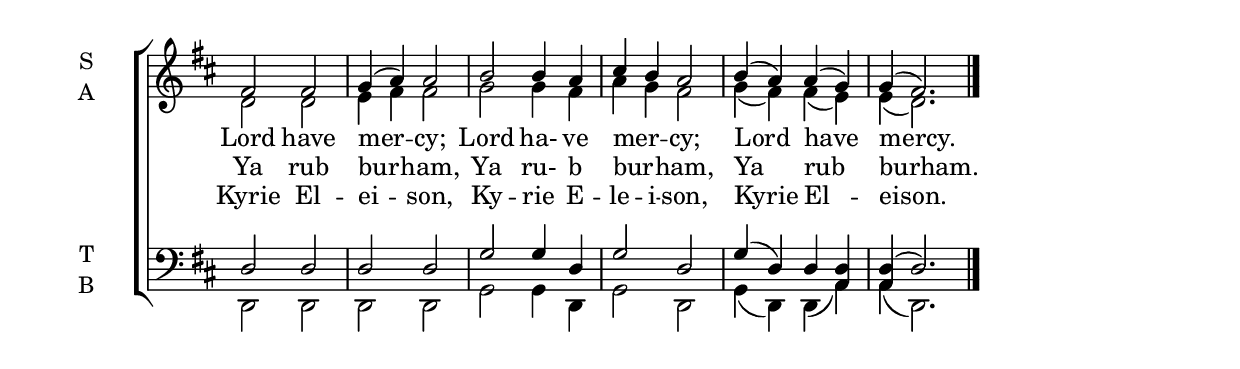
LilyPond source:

\version "2.18.0"

global = {
  \time 4/4 % Not used, Time_signature_engraver is removed from layout
  \key d \major
}

Soprano = \relative f'{ \global fis2  fis2  g4(a)  a2   b2    b4  a    cis4  b  a2     b4(a)  a( g) g(fis2.) \bar "|."}
Alto    = \relative d'{ \global d2    d     e4 fis fis2 g2    g4  fis  a4    g  fis2   g4(fis) fis(e) e(d2.) }

English = \lyricmode  {         Lord  have  mer -- cy;  Lord  ha- ve   mer -- _ cy;    Lord   have   mercy.   }
Arabic  = \lyricmode  {         Ya    rub   bur -- ham, Ya    ru- b    bur -- _ ham,   Ya     rub    burham.  }
Greek   = \lyricmode  {         Kyrie El -- ei --  son, Ky -- rie E -- le -- i -- son, Kyrie  El --  eison.   }

Tenor   = \relative d { \global d2    d     d      d    g     g4  d    g2       d      g4(d)  d4 <d a> <d a> (d2.)  }
Bass    = \relative d,{ \global d2    d     d      d    g     g4  d    g2       d      g4(d)  d(a')   a(d,2.) }

EnglishLyrics = \context Lyrics = MelodyAndIsonEnglish \lyricsto Soprano \English
ArabicLyrics  = \context Lyrics = MelodyAndIsonArabic \lyricsto Soprano \Arabic
GreekLyrics   = \context Lyrics = MelodyAndIsonGreek \lyricsto Soprano \Greek

\score { <<
    \new ChoirStaff <<
      \new Staff = "Women"
        \with { midiInstrument = "choir aahs"
                instrumentName = \markup \center-column { S A }
        } <<
        \clef treble
          \new Voice = "Soprano" { \voiceOne \Soprano }
          \new Voice = "Alto"    { \voiceTwo \Alto }
      >>
      \new Lyrics = melody
      \EnglishLyrics
      \ArabicLyrics
      \GreekLyrics

      \new Staff = "Men"
        \with { midiInstrument = "choir aahs"
                instrumentName = \markup \center-column { T B }
        } <<
        \clef bass
          \new Voice = "Tenor"  { \voiceOne \Tenor }
          \new Voice = "Bass"   { \voiceTwo \Bass}
      >>
    >>
  >>
  \layout {
    \context {
      \Staff
      \remove "Time_signature_engraver"
    }
    \context {
      \Score
      \omit BarNumber
    }
  }
  \midi { \tempo 4 = 200
          \context {
            \Voice
            \remove "Dynamic_performer"
    }
  }
}




